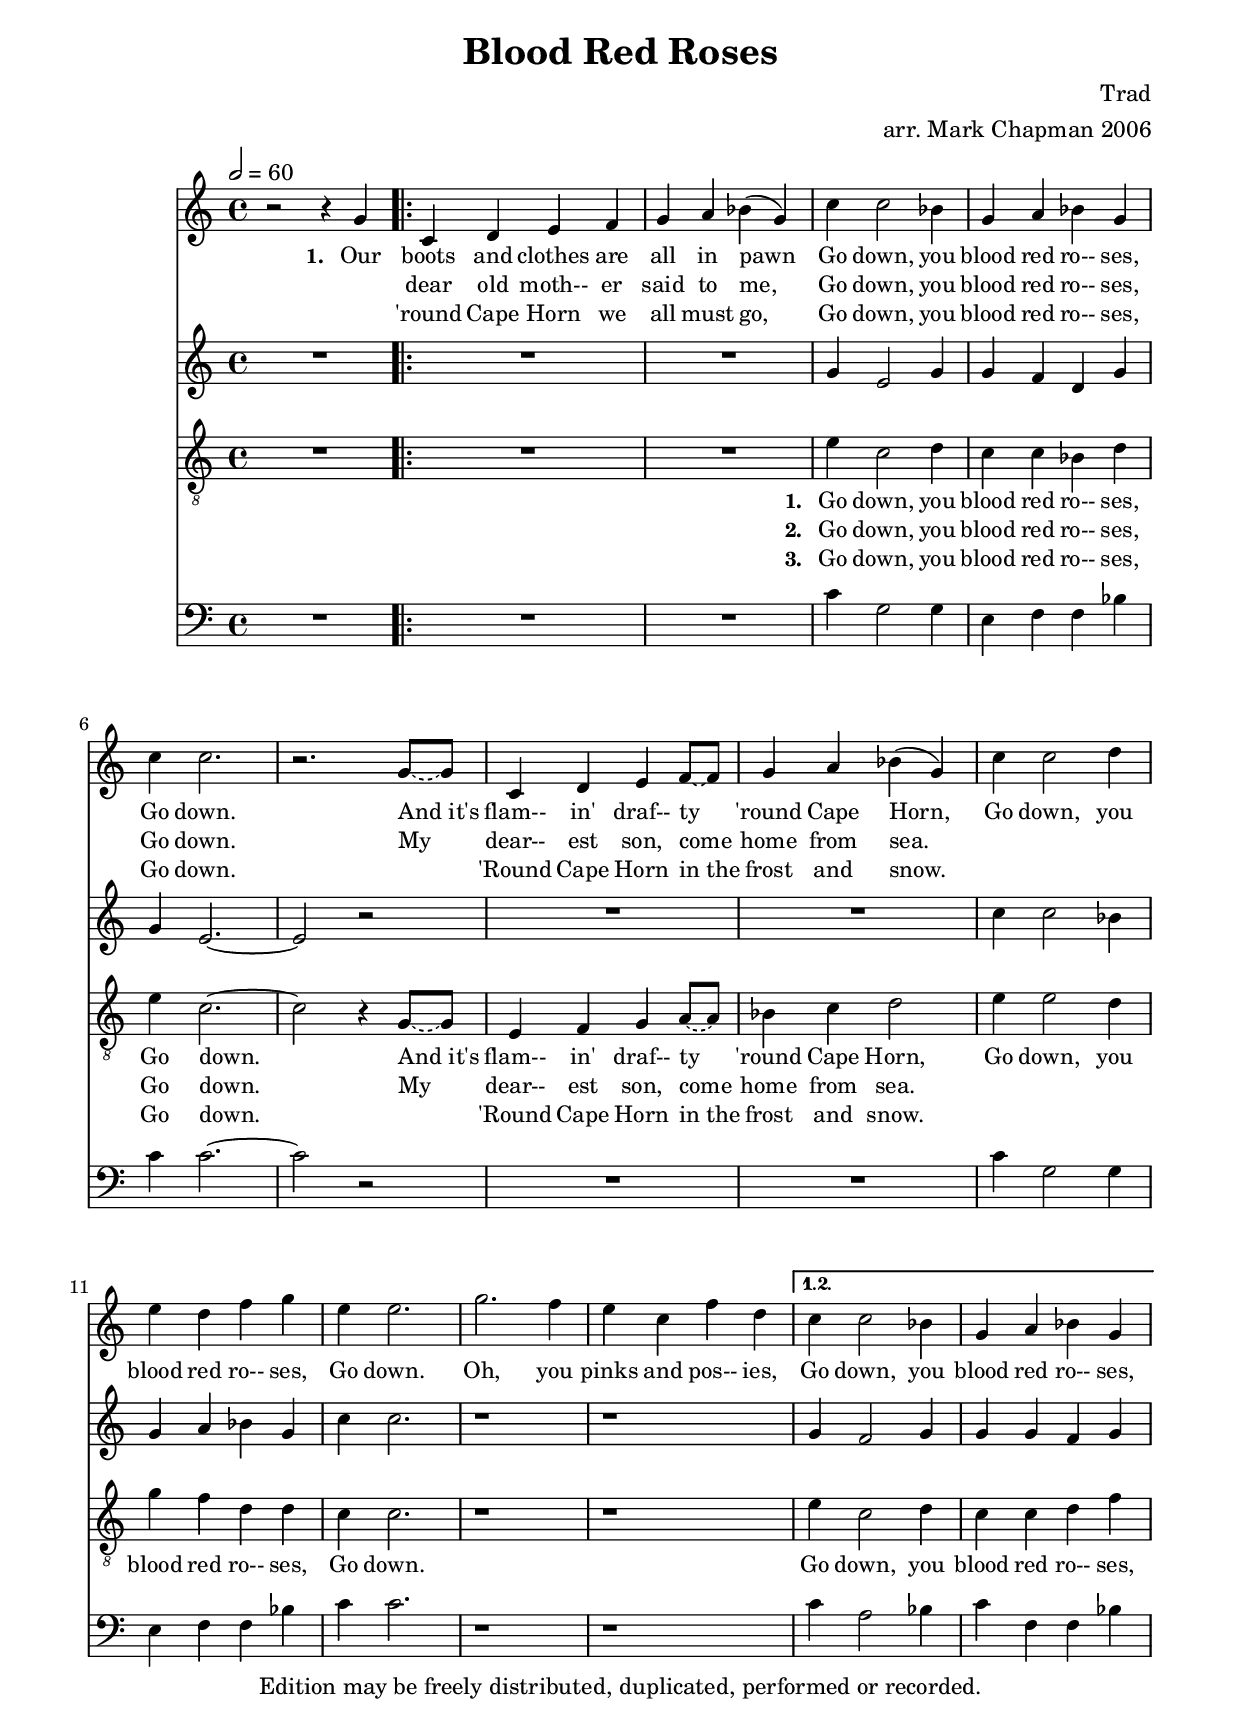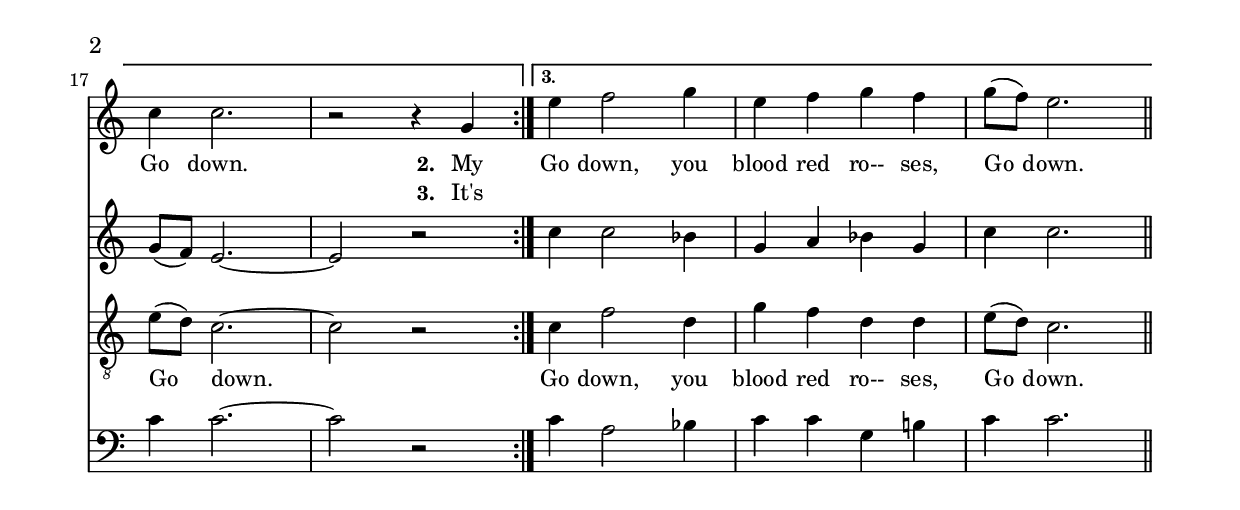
#(set-default-paper-size "a4")
\paper {
 #(set-paper-size "a4")
 top-margin = 0.7\cm
 bottom-margin = 0.7\cm
 left-margin = 1.5\cm
 line-width = 18.0\cm
 head-separation = 0.25\cm
 foot-separation = 0.25\cm
 ragged-bottom=True
}
\header {
	title = "Blood Red Roses"
	composer = "Trad"
	arranger = "arr. Mark Chapman 2006"
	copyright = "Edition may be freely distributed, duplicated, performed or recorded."
}
 \version "2.18.0"
 global = {
 \key c \major
 \time 4/4
 \dynamicUp
 \set midiInstrument = "recorder"
 }

 sopMusic = \relative c'' { \small \tempo 2 = 60
   r2 r4 g
\repeat volta 3 {
  c, d e f g a bes( g) 
  c c2 bes4 g a bes g c c2. r \tieDashed
  g8~g c,4 d e f8~f g4 a bes( g) 
  c c2 d4 e d f g e e2. 
  g2. f4 e c f d}
\alternative { {c c2 bes4 g a bes g c c2. r2 r4 g}
               {e'4 f2 g4 e f g f g8(f ) e2. \bar "||" }
	}
     }
     altoMusic = \relative c'' {
	\small R1
\repeat volta 3 {
        R1*2
	g4 e2 g4 g f d g g e2.~e2 r R1*2
	c'4 c2 bes4 g a bes g c c2. 
	r1 r}
\alternative { {g4 f2 g4 g g f g g8( f) e2.~e2 r}
               {c'4 c2 bes4 g a bes g c c2.}
	}
     }

     tenorMusic = \relative c' {
	\small R1
\repeat volta 3 {
        R1*2
	e4 c2 d4 c c bes d e c2.~c2 r4 \tieDashed
	g8~g e4 f g a8~a bes4 c d2 
	e4 e2 d4 g f d d c c2.
	r1 r \tieSolid}
\alternative { {e4 c2 d4 c c d f e8( d) c2.~c2 r}
               {c4 f2 d4 g f d d e8( d) c2.}
	}
     }

     bassMusic = \relative c' {
	\small R1
\repeat volta 3 {
        R1*2
	c4 g2 g4 e f f bes c c2.~c2 r R1*2
	c4 g2 g4 e f f bes c c2.
	r1 r}
\alternative { {c4 a2 bes4 c f, f bes c c2.~c2 r}
               {c4 a2 bes4 c c g b! c c2.}
	}
     }

 sopWords = \lyricmode { \set stanza = "1. "
	\small
Our boots and clothes are all in pawn
     Go down, you blood red ro-- ses, Go down.
And_it's flam-- in' draf-- ty 'round Cape Horn,
     Go down, you blood red ro-- ses, Go down.
Oh, you pinks and pos-- ies,
     Go down, you blood red ro-- ses, Go down.
     \set stanza = "2. " My 
     Go down, you blood red ro-- ses, Go down.
     
 }

 sopbWords = \lyricmode { \small
  \skip 4 dear old moth-- er said to me,
  Go down, you blood red ro-- ses, Go down.
  My dear-- est son, come home from sea.
  \skip 4 \skip 4 \skip 4 \skip 4 \skip 4 \skip 4 \skip 4 \skip 4
  \skip 4 \skip 4 \skip 4 \skip 4 \skip 4 \skip 4 \skip 4 \skip 4
  \skip 4 \skip 4 \skip 4 \skip 4 \skip 4 \skip 4 \skip 4 \skip 4
  \set stanza = "3. " It's 
 }

 sopcWords = \lyricmode {
	\small
  \skip 4 'round Cape Horn we all must go,
  Go down, you blood red ro-- ses, Go down.
  \skip 4 'Round Cape Horn in_the frost and snow.
 }

 tenorWords = \lyricmode { \set stanza = "1. "
	\small
% silent
     Go down, you blood red ro-- ses, Go down.
  And_it's flam-- in' draf-- ty 'round Cape Horn,
     Go down, you blood red ro-- ses, Go down.
% silent
     Go down, you blood red ro-- ses, Go down.
     Go down, you blood red ro-- ses, Go down.
 }

 tenorbWords = \lyricmode { \set stanza = "2. "
	\small
% silent
     Go down, you blood red ro-- ses, Go down.
My dear-- est son, come home from sea.
 }

 tenorcWords = \lyricmode { \set stanza = "3. "
	\small
% silent
     Go down, you blood red ro-- ses, Go down.
  \skip 4 'Round Cape Horn in_the frost and snow.
 }

	\score{
	<<
	   \context Staff = sopranos <<
	      \context Voice =
		sopranos { \oneVoice << \global \sopMusic >> }
	   >>
           \context Lyrics = sopranos { s1 }
           \context Lyrics = sopranos \lyricsto sopranos \sopWords
           \new Lyrics \lyricsto sopranos \sopbWords
           \new Lyrics \lyricsto sopranos \sopcWords
           \context Staff = altos <<
              \context Voice =
                altos { \oneVoice << \global \altoMusic >> }
           >>
           \context Staff = tenors <<
              \clef "G_8"
              \context Voice =
                tenors { \oneVoice <<\global \tenorMusic >> }
           >>
           \context Lyrics = tenors { s1 }
           \context Lyrics = tenors \lyricsto tenors \tenorWords
           \new Lyrics \lyricsto tenors \tenorbWords
           \new Lyrics \lyricsto tenors \tenorcWords
           \context Staff = basses <<
              \clef bass
              \context Voice =
                  basses { \oneVoice <<\global \bassMusic >> }
           >>
	>>
        
  \midi {
    }


	\layout {
	}
}


%{
convert-ly (GNU LilyPond) 2.18.2  convert-ly: Processing `'...
Applying conversion: 2.5.0, 2.5.1, 2.5.2, 2.5.3, 2.5.12, 2.5.13,
2.5.17, 2.5.18, 2.5.21, 2.5.25, 2.6.0, 2.7.0, 2.7.1, 2.7.2, 2.7.4,
2.7.6, 2.7.10, 2.7.11, 2.7.12, 2.7.13, 2.7.14, 2.7.15, 2.7.22, 2.7.24,
2.7.28, 2.7.29, 2.7.30, 2.7.31, 2.7.32, 2.7.32, 2.7.36, 2.7.40, 2.9.4,
2.9.6, 2.9.9, 2.9.11, 2.9.13, 2.9.16, 2.9.19, 2.10.0, 2.11.2, 2.11.3,
2.11.5, 2.11.6, 2.11.10, 2.11.11, 2.11.13, 2.11.15, 2.11.23, 2.11.35,
2.11.38, 2.11.46, 2.11.48, 2.11.50, 2.11.51, 2.11.52, 2.11.53,
2.11.55, 2.11.57, 2.11.60, 2.11.61, 2.11.62, 2.11.64, 2.12.0, 2.12.3,
2.13.0, 2.13.1, 2.13.4, 2.13.10, 2.13.16, 2.13.18, 2.13.20, 2.13.27,
2.13.29, 2.13.31, 2.13.36, 2.13.39, 2.13.40,  Not smart enough to
convert head-separation. Adjust settings for top-system-spacing
instead. Please refer to the manual for details, and update manually.
Not smart enough to convert foot-separation. Adjust settings for last-
bottom-spacing instead. Please refer to the manual for details, and
update manually. 2.13.42, 2.13.44, 2.13.46, 2.13.48, 2.13.51, 2.14.0,
2.15.7, 2.15.9, 2.15.10, 2.15.16, 2.15.17, 2.15.18, 2.15.19, 2.15.20,
2.15.25, 2.15.32, 2.15.39, 2.15.40, 2.15.42, 2.15.43, 2.16.0, 2.17.0,
2.17.4, 2.17.5, 2.17.6, 2.17.11, 2.17.14, 2.17.15, 2.17.18, 2.17.19,
2.17.20, 2.17.25, 2.17.27, 2.17.29, 2.17.97, 2.18.0
%}
